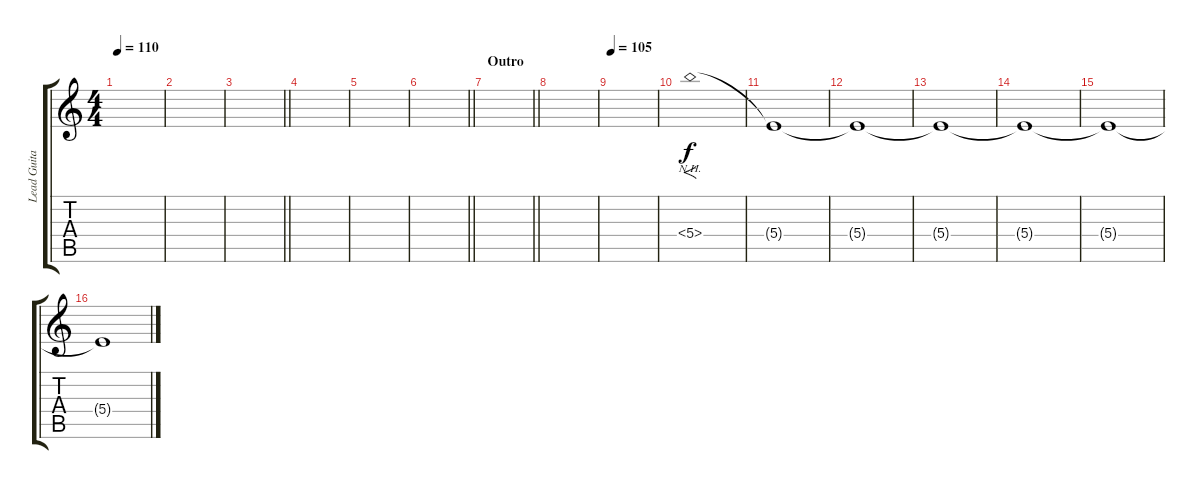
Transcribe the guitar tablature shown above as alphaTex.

\track ("Lead Guitar" "Lead Guita") {instrument electricguitarclean}
\staff {score tabs}
\tuning (Db4 Ab3 E3 B2 Gb2 B1) {hide}
\ts (4 4)
\tempo 110
\clef g2
\ks c
|
|
\barLineRight lightlight
|
|
|
\barLineRight lightlight
|
\section ("" "Outro")
\barLineRight lightlight
|
|
\tempo 105
|
5.4{nh}.1{f volume 10} |
5.4{t}.1 |
5.4{t}.1{volume 0} |
5.4{t}.1 |
5.4{t}.1 |
5.4{t}.1 |
5.4{t}.1
